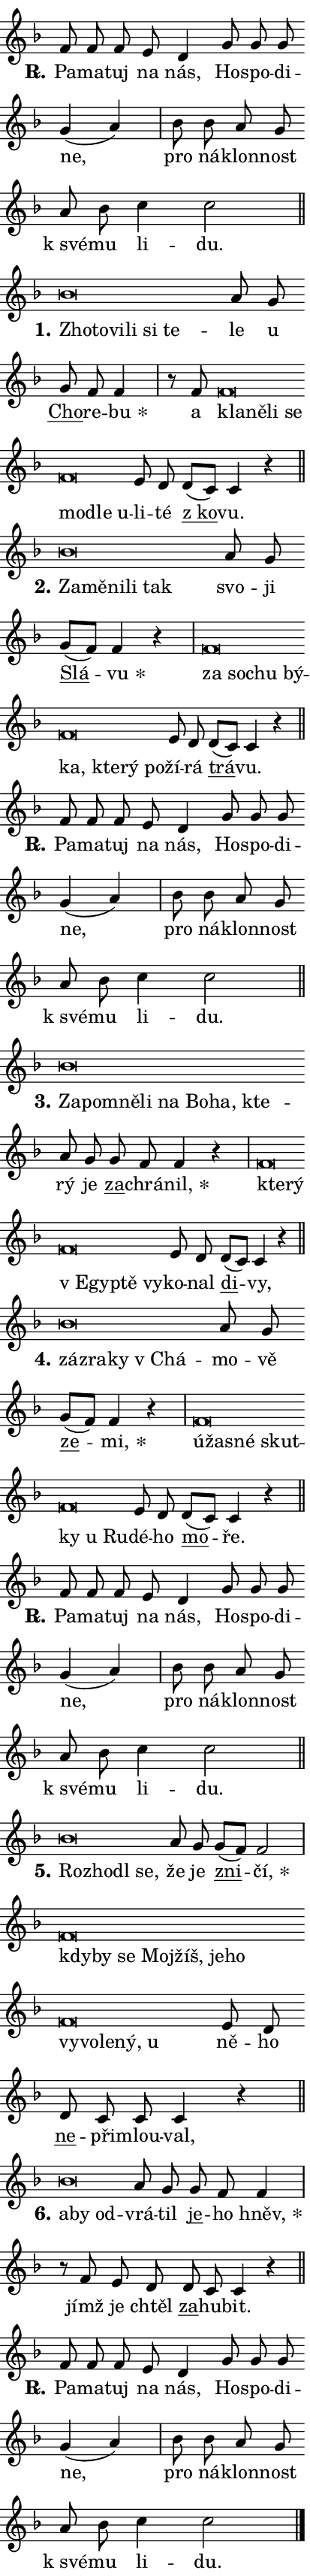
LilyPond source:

\version "2.24.0"
\header { tagline = "" }
\paper {
  indent = 0\cm
  top-margin = 0\cm
  right-margin = 0.13\cm % to fit lyric hyphens
  bottom-margin = 0\cm
  left-margin = 0\cm
  paper-width = 7\cm
  page-breaking = #ly:one-page-breaking
  system-system-spacing.basic-distance = #11
  score-system-spacing.basic-distance = #11
  ragged-last = ##f
}


%% Author: Thomas Morley
%% https://lists.gnu.org/archive/html/lilypond-user/2020-05/msg00002.html
#(define (line-position grob)
"Returns position of @var[grob} in current system:
   @code{'start}, if at first time-step
   @code{'end}, if at last time-step
   @code{'middle} otherwise
"
  (let* ((col (ly:item-get-column grob))
         (ln (ly:grob-object col 'left-neighbor))
         (rn (ly:grob-object col 'right-neighbor))
         (col-to-check-left (if (ly:grob? ln) ln col))
         (col-to-check-right (if (ly:grob? rn) rn col))
         (break-dir-left
           (and
             (ly:grob-property col-to-check-left 'non-musical #f)
             (ly:item-break-dir col-to-check-left)))
         (break-dir-right
           (and
             (ly:grob-property col-to-check-right 'non-musical #f)
             (ly:item-break-dir col-to-check-right))))
        (cond ((eqv? 1 break-dir-left) 'start)
              ((eqv? -1 break-dir-right) 'end)
              (else 'middle))))

#(define (tranparent-at-line-position vctor)
  (lambda (grob)
  "Relying on @code{line-position} select the relevant enry from @var{vctor}.
Used to determine transparency,"
    (case (line-position grob)
      ((end) (not (vector-ref vctor 0)))
      ((middle) (not (vector-ref vctor 1)))
      ((start) (not (vector-ref vctor 2))))))

noteHeadBreakVisibility =
#(define-music-function (break-visibility)(vector?)
"Makes @code{NoteHead}s transparent relying on @var{break-visibility}"
#{
  \override NoteHead.transparent =
    #(tranparent-at-line-position break-visibility)
#})

#(define delete-ledgers-for-transparent-note-heads
  (lambda (grob)
    "Reads whether a @code{NoteHead} is transparent.
If so this @code{NoteHead} is removed from @code{'note-heads} from
@var{grob}, which is supposed to be @code{LedgerLineSpanner}.
As a result ledgers are not printed for this @code{NoteHead}"
    (let* ((nhds-array (ly:grob-object grob 'note-heads))
           (nhds-list
             (if (ly:grob-array? nhds-array)
                 (ly:grob-array->list nhds-array)
                 '()))
           ;; Relies on the transparent-property being done before
           ;; Staff.LedgerLineSpanner.after-line-breaking is executed.
           ;; This is fragile ...
           (to-keep
             (remove
               (lambda (nhd)
                 (ly:grob-property nhd 'transparent #f))
               nhds-list)))
      ;; TODO find a better method to iterate over grob-arrays, similiar
      ;; to filter/remove etc for lists
      ;; For now rebuilt from scratch
      (set! (ly:grob-object grob 'note-heads)  '())
      (for-each
        (lambda (nhd)
          (ly:pointer-group-interface::add-grob grob 'note-heads nhd))
        to-keep))))

squashNotes = {
  \override NoteHead.X-extent = #'(-0.2 . 0.2)
  \override NoteHead.Y-extent = #'(-0.75 . 0)
  \override NoteHead.stencil =
    #(lambda (grob)
       (let ((pos (ly:grob-property grob 'staff-position)))
         (begin
           (if (< pos -7) (display "ERROR: Lower brevis then expected\n") (display "OK: Expected brevis position\n"))
           (if (<= pos -6) ly:text-interface::print ly:note-head::print))))
}
unSquashNotes = {
  \revert NoteHead.X-extent
  \revert NoteHead.Y-extent
  \revert NoteHead.stencil
}

hideNotes = \noteHeadBreakVisibility #begin-of-line-visible
unHideNotes = \noteHeadBreakVisibility #all-visible

% work-around for resetting accidentals
% https://lilypond.org/doc/v2.23/Documentation/notation/displaying-rhythms#unmetered-music
cadenzaMeasure = {
  \cadenzaOff
  \partial 1024 s1024
  \cadenzaOn
}

#(define-markup-command (accent layout props text) (markup?)
  "Underline accented syllable"
  (interpret-markup layout props
    #{\markup \override #'(offset . 4.3) \underline { #text }#}))

responsum = \markup \concat {
  "R" \hspace #-1.05 \path #0.1 #'((moveto 0 0.07) (lineto 0.9 0.8)) \hspace #0.05 "."
}

spaceSize = #0.6828661417322834 % exact space size for TeX Gyre Schola

\layout {
  \context {
    \Staff
    \remove "Time_signature_engraver"
    \override LedgerLineSpanner.after-line-breaking = #delete-ledgers-for-transparent-note-heads
  }
  \context {
    \Lyrics {
      \override LyricSpace.minimum-distance = \spaceSize
      \override LyricText.font-name = #"TeX Gyre Schola"
      \override LyricText.font-size = 1
      \override StanzaNumber.font-name = #"TeX Gyre Schola Bold"
      \override StanzaNumber.font-size = 1
    }
  }
  \context {
    \Score 
    \override NoteHead.text =
      #(lambda (grob) 
        (let ((pos (ly:grob-property grob 'staff-position)))
          #{\markup {
            \combine
              \halign #-0.55 \raise #(if (= pos -6) 0 0.5) \override #'(thickness . 2) \draw-line #'(3.2 . 0)
              \musicglyph "noteheads.sM1"
          }#}))
  }
}

% magnetic-lyrics.ily
%
%   written by
%     Jean Abou Samra <jean@abou-samra.fr>
%     Werner Lemberg <wl@gnu.org>
%
%   adapted by
%     Jiri Hon <jiri.hon@gmail.com>
%
% Version 2022-Apr-15

% https://www.mail-archive.com/lilypond-user@gnu.org/msg149350.html

#(define (Left_hyphen_pointer_engraver context)
   "Collect syllable-hyphen-syllable occurrences in lyrics and store
them in properties.  This engraver only looks to the left.  For
example, if the lyrics input is @code{foo -- bar}, it does the
following.

@itemize @bullet
@item
Set the @code{text} property of the @code{LyricHyphen} grob between
@q{foo} and @q{bar} to @code{foo}.

@item
Set the @code{left-hyphen} property of the @code{LyricText} grob with
text @q{foo} to the @code{LyricHyphen} grob between @q{foo} and
@q{bar}.
@end itemize

Use this auxiliary engraver in combination with the
@code{lyric-@/text::@/apply-@/magnetic-@/offset!} hook."
   (let ((hyphen #f)
         (text #f))
     (make-engraver
      (acknowledgers
       ((lyric-syllable-interface engraver grob source-engraver)
        (set! text grob)))
      (end-acknowledgers
       ((lyric-hyphen-interface engraver grob source-engraver)
        ;(when (not (grob::has-interface grob 'lyric-space-interface))
          (set! hyphen grob)));)
      ((stop-translation-timestep engraver)
       (when (and text hyphen)
         (ly:grob-set-object! text 'left-hyphen hyphen))
       (set! text #f)
       (set! hyphen #f)))))

#(define (lyric-text::apply-magnetic-offset! grob)
   "If the space between two syllables is less than the value in
property @code{LyricText@/.details@/.squash-threshold}, move the right
syllable to the left so that it gets concatenated with the left
syllable.

Use this function as a hook for
@code{LyricText@/.after-@/line-@/breaking} if the
@code{Left_@/hyphen_@/pointer_@/engraver} is active."
   (let ((hyphen (ly:grob-object grob 'left-hyphen #f)))
     (when hyphen
       (let ((left-text (ly:spanner-bound hyphen LEFT)))
         (when (grob::has-interface left-text 'lyric-syllable-interface)
           (let* ((common (ly:grob-common-refpoint grob left-text X))
                  (this-x-ext (ly:grob-extent grob common X))
                  (left-x-ext
                   (begin
                     ;; Trigger magnetism for left-text.
                     (ly:grob-property left-text 'after-line-breaking)
                     (ly:grob-extent left-text common X)))
                  ;; `delta` is the gap width between two syllables.
                  (delta (- (interval-start this-x-ext)
                            (interval-end left-x-ext)))
                  (details (ly:grob-property grob 'details))
                  (threshold (assoc-get 'squash-threshold details 0.2)))
             (when (< delta threshold)
               (let* (;; We have to manipulate the input text so that
                      ;; ligatures crossing syllable boundaries are not
                      ;; disabled.  For languages based on the Latin
                      ;; script this is essentially a beautification.
                      ;; However, for non-Western scripts it can be a
                      ;; necessity.
                      (lt (ly:grob-property left-text 'text))
                      (rt (ly:grob-property grob 'text))
                      (is-space (grob::has-interface hyphen 'lyric-space-interface))
                      (space (if is-space " " ""))
                      (extra-delta (if is-space spaceSize 0))
                      ;; Append new syllable.
                      (ltrt-space (if (and (string? lt) (string? rt))
                                (string-append lt space rt)
                                (make-concat-markup (list lt space rt))))
                      ;; Right-align `ltrt` to the right side.
                      (ltrt-space-markup (grob-interpret-markup
                               grob
                               (make-translate-markup
                                (cons (interval-length this-x-ext) 0)
                                (make-right-align-markup ltrt-space)))))
                 (begin
                   ;; Don't print `left-text`.
                   (ly:grob-set-property! left-text 'stencil #f)
                   ;; Set text and stencil (which holds all collected
                   ;; syllables so far) and shift it to the left.
                   (ly:grob-set-property! grob 'text ltrt-space)
                   (ly:grob-set-property! grob 'stencil ltrt-space-markup)
                   (ly:grob-translate-axis! grob (- (- delta extra-delta)) X))))))))))


#(define (lyric-hyphen::displace-bounds-first grob)
   ;; Make very sure this callback isn't triggered too early.
   (let ((left (ly:spanner-bound grob LEFT))
         (right (ly:spanner-bound grob RIGHT)))
     (ly:grob-property left 'after-line-breaking)
     (ly:grob-property right 'after-line-breaking)
     (ly:lyric-hyphen::print grob)))

squashThreshold = #0.4

\layout {
  \context {
    \Lyrics
    \consists #Left_hyphen_pointer_engraver
    \override LyricText.after-line-breaking =
      #lyric-text::apply-magnetic-offset!
    \override LyricHyphen.stencil = #lyric-hyphen::displace-bounds-first
    \override LyricText.details.squash-threshold = \squashThreshold
    \override LyricHyphen.minimum-distance = 0
    \override LyricHyphen.minimum-length = \squashThreshold
  }
}

squashText = \override LyricText.details.squash-threshold = 9999
unSquashText = \override LyricText.details.squash-threshold = \squashThreshold

leftText = \override LyricText.self-alignment-X = #LEFT
unLeftText = \revert LyricText.self-alignment-X

starOffset = #(lambda (grob) 
                (let ((x_offset (ly:self-alignment-interface::aligned-on-x-parent grob)))
                  (if (= x_offset 0) 0 (+ x_offset 1.2))))

star = #(define-music-function (syllable)(string?)
"Append star separator at the end of a syllable"
#{
  \once \override LyricText.X-offset = #starOffset
  \lyricmode { \markup {
    #syllable
    \override #'((font-name . "TeX Gyre Schola Bold")) \hspace #0.2 \lower #0.65 \larger "*"
  } }
#})

starAccent = #(define-music-function (syllable)(string?)
"Append star separator at the end of a syllable and make accent"
#{
  \once \override LyricText.X-offset = #starOffset
  \lyricmode { \markup {
    \accent #syllable
    \override #'((font-name . "TeX Gyre Schola Bold")) \hspace #0.2 \lower #0.65 \larger "*"
  } }
#})

breath = #(define-music-function (syllable)(string?)
"Append breathing indicator at the end of a syllable"
#{
  \lyricmode { \markup { #syllable "+" } }
#})

optionalBreath = #(define-music-function (syllable)(string?)
"Append optional breathing indicator at the end of a syllable"
#{
  \lyricmode { \markup { #syllable "(+)" } }
#})


\score {
    <<
        \new Voice = "melody" { \cadenzaOn \key f \major \relative { f'8 f f e d4 \bar "" g8 g g \bar "" g4( a) \cadenzaMeasure \bar "|" bes8 bes a g \bar "" a bes c4 c2 \cadenzaMeasure \bar "||" \break } }
        \new Lyrics \lyricsto "melody" { \lyricmode { \set stanza = \responsum
Pa -- ma -- tuj na nás, Ho -- spo -- di -- ne, pro ná -- klon -- nost "k své" -- mu li -- du. } }
    >>
    \layout {}
}

\score {
    <<
        \new Voice = "melody" { \cadenzaOn \key f \major \relative { \squashNotes bes'\breve*1/16 \hideNotes \breve*1/16 \bar "" \breve*1/16 \bar "" \breve*1/16 \bar "" \breve*1/16 \breve*1/16 \bar "" \unHideNotes \unSquashNotes a8 g \bar "" g f f4 \cadenzaMeasure \bar "|" r8 f \squashNotes f\breve*1/16 \hideNotes \breve*1/16 \bar "" \breve*1/16 \bar "" \breve*1/16 \bar "" \breve*1/16 \bar "" \breve*1/16 \breve*1/16 \bar "" \unHideNotes \unSquashNotes e8 d \bar "" d[( c)] c4 r \cadenzaMeasure \bar "||" \break } }
        \new Lyrics \lyricsto "melody" { \lyricmode { \set stanza = "1."
\leftText Zho -- \squashText to -- vi -- li si te -- \unLeftText \unSquashText le u \markup \accent Cho -- re -- \star bu a \leftText kla -- \squashText ně -- li se mo -- dle u -- \unLeftText \unSquashText li -- té \markup \accent "z ko" -- vu. } }
    >>
    \layout {}
}

\score {
    <<
        \new Voice = "melody" { \cadenzaOn \key f \major \relative { \squashNotes bes'\breve*1/16 \hideNotes \breve*1/16 \bar "" \breve*1/16 \bar "" \breve*1/16 \breve*1/16 \bar "" \unHideNotes \unSquashNotes a8 g \bar "" g[( f)] f4 r \cadenzaMeasure \bar "|" \squashNotes f\breve*1/16 \hideNotes \breve*1/16 \bar "" \breve*1/16 \bar "" \breve*1/16 \bar "" \breve*1/16 \bar "" \breve*1/16 \bar "" \breve*1/16 \breve*1/16 \bar "" \unHideNotes \unSquashNotes e8 d \bar "" d[( c)] c4 r \cadenzaMeasure \bar "||" \break } }
        \new Lyrics \lyricsto "melody" { \lyricmode { \set stanza = "2."
\leftText Za -- \squashText mě -- ni -- li tak \unLeftText \unSquashText svo -- ji \markup \accent Slá -- \star vu \leftText za \squashText so -- chu bý -- ka, kte -- rý po -- \unLeftText \unSquashText ží -- rá \markup \accent trá -- vu. } }
    >>
    \layout {}
}

\score {
    <<
        \new Voice = "melody" { \cadenzaOn \key f \major \relative { f'8 f f e d4 \bar "" g8 g g \bar "" g4( a) \cadenzaMeasure \bar "|" bes8 bes a g \bar "" a bes c4 c2 \cadenzaMeasure \bar "||" \break } }
        \new Lyrics \lyricsto "melody" { \lyricmode { \set stanza = \responsum
Pa -- ma -- tuj na nás, Ho -- spo -- di -- ne, pro ná -- klon -- nost "k své" -- mu li -- du. } }
    >>
    \layout {}
}

\score {
    <<
        \new Voice = "melody" { \cadenzaOn \key f \major \relative { \squashNotes bes'\breve*1/16 \hideNotes \breve*1/16 \bar "" \breve*1/16 \bar "" \breve*1/16 \bar "" \breve*1/16 \bar "" \breve*1/16 \bar "" \breve*1/16 \breve*1/16 \bar "" \unHideNotes \unSquashNotes a8 g \bar "" g f f4 r \cadenzaMeasure \bar "|" \squashNotes f\breve*1/16 \hideNotes \breve*1/16 \bar "" \breve*1/16 \bar "" \breve*1/16 \bar "" \breve*1/16 \breve*1/16 \bar "" \unHideNotes \unSquashNotes e8 d \bar "" d[( c)] c4 r \cadenzaMeasure \bar "||" \break } }
        \new Lyrics \lyricsto "melody" { \lyricmode { \set stanza = "3."
\leftText Za -- \squashText po -- mně -- li na Bo -- ha, kte -- \unLeftText \unSquashText rý je \markup \accent za -- chrá -- \star nil, \leftText kte -- \squashText rý "v E" -- gyp -- tě vy -- \unLeftText \unSquashText ko -- nal \markup \accent di -- vy, } }
    >>
    \layout {}
}

\score {
    <<
        \new Voice = "melody" { \cadenzaOn \key f \major \relative { \squashNotes bes'\breve*1/16 \hideNotes \breve*1/16 \bar "" \breve*1/16 \breve*1/16 \bar "" \unHideNotes \unSquashNotes a8 g \bar "" g[( f)] f4 r \cadenzaMeasure \bar "|" \squashNotes f\breve*1/16 \hideNotes \breve*1/16 \bar "" \breve*1/16 \bar "" \breve*1/16 \bar "" \breve*1/16 \bar "" \breve*1/16 \breve*1/16 \bar "" \unHideNotes \unSquashNotes e8 d \bar "" d[( c)] c4 r \cadenzaMeasure \bar "||" \break } }
        \new Lyrics \lyricsto "melody" { \lyricmode { \set stanza = "4."
\leftText zá -- \squashText zra -- ky "v Chá" -- \unLeftText \unSquashText mo -- vě \markup \accent ze -- \star mi, \leftText ú -- \squashText ža -- sné skut -- ky u Ru -- \unLeftText \unSquashText dé -- ho \markup \accent mo -- ře. } }
    >>
    \layout {}
}

\score {
    <<
        \new Voice = "melody" { \cadenzaOn \key f \major \relative { f'8 f f e d4 \bar "" g8 g g \bar "" g4( a) \cadenzaMeasure \bar "|" bes8 bes a g \bar "" a bes c4 c2 \cadenzaMeasure \bar "||" \break } }
        \new Lyrics \lyricsto "melody" { \lyricmode { \set stanza = \responsum
Pa -- ma -- tuj na nás, Ho -- spo -- di -- ne, pro ná -- klon -- nost "k své" -- mu li -- du. } }
    >>
    \layout {}
}

\score {
    <<
        \new Voice = "melody" { \cadenzaOn \key f \major \relative { \squashNotes bes'\breve*1/16 \hideNotes \breve*1/16 \bar "" \breve*1/16 \breve*1/16 \bar "" \unHideNotes \unSquashNotes a8 g \bar "" g[( f)] f2 \cadenzaMeasure \bar "|" \squashNotes f\breve*1/16 \hideNotes \breve*1/16 \bar "" \breve*1/16 \bar "" \breve*1/16 \bar "" \breve*1/16 \bar "" \breve*1/16 \bar "" \breve*1/16 \bar "" \breve*1/16 \bar "" \breve*1/16 \bar "" \breve*1/16 \bar "" \breve*1/16 \breve*1/16 \bar "" \unHideNotes \unSquashNotes e8 d \bar "" d c c c4 r \cadenzaMeasure \bar "||" \break } }
        \new Lyrics \lyricsto "melody" { \lyricmode { \set stanza = "5."
\leftText Roz -- \squashText ho -- dl se, \unLeftText \unSquashText že je \markup \accent zni -- \star čí, \leftText kdy -- \squashText by se Moj -- žíš, je -- ho vy -- vo -- le -- ný, u \unLeftText \unSquashText ně -- ho \markup \accent ne -- při -- mlou -- val, } }
    >>
    \layout {}
}

\score {
    <<
        \new Voice = "melody" { \cadenzaOn \key f \major \relative { \squashNotes bes'\breve*1/16 \hideNotes \breve*1/16 \breve*1/16 \bar "" \unHideNotes \unSquashNotes a8 g \bar "" g f f4 \cadenzaMeasure \bar "|" r8 f8 e8 d \bar "" d c c4 r \cadenzaMeasure \bar "||" \break } }
        \new Lyrics \lyricsto "melody" { \lyricmode { \set stanza = "6."
\leftText a -- \squashText by od -- \unLeftText \unSquashText vrá -- til \markup \accent je -- ho \star hněv, jímž je chtěl \markup \accent za -- hu -- bit. } }
    >>
    \layout {}
}

\score {
    <<
        \new Voice = "melody" { \cadenzaOn \key f \major \relative { f'8 f f e d4 \bar "" g8 g g \bar "" g4( a) \cadenzaMeasure \bar "|" bes8 bes a g \bar "" a bes c4 c2 \cadenzaMeasure \bar "||" \break } \bar "|." }
        \new Lyrics \lyricsto "melody" { \lyricmode { \set stanza = \responsum
Pa -- ma -- tuj na nás, Ho -- spo -- di -- ne, pro ná -- klon -- nost "k své" -- mu li -- du. } }
    >>
    \layout {}
}
